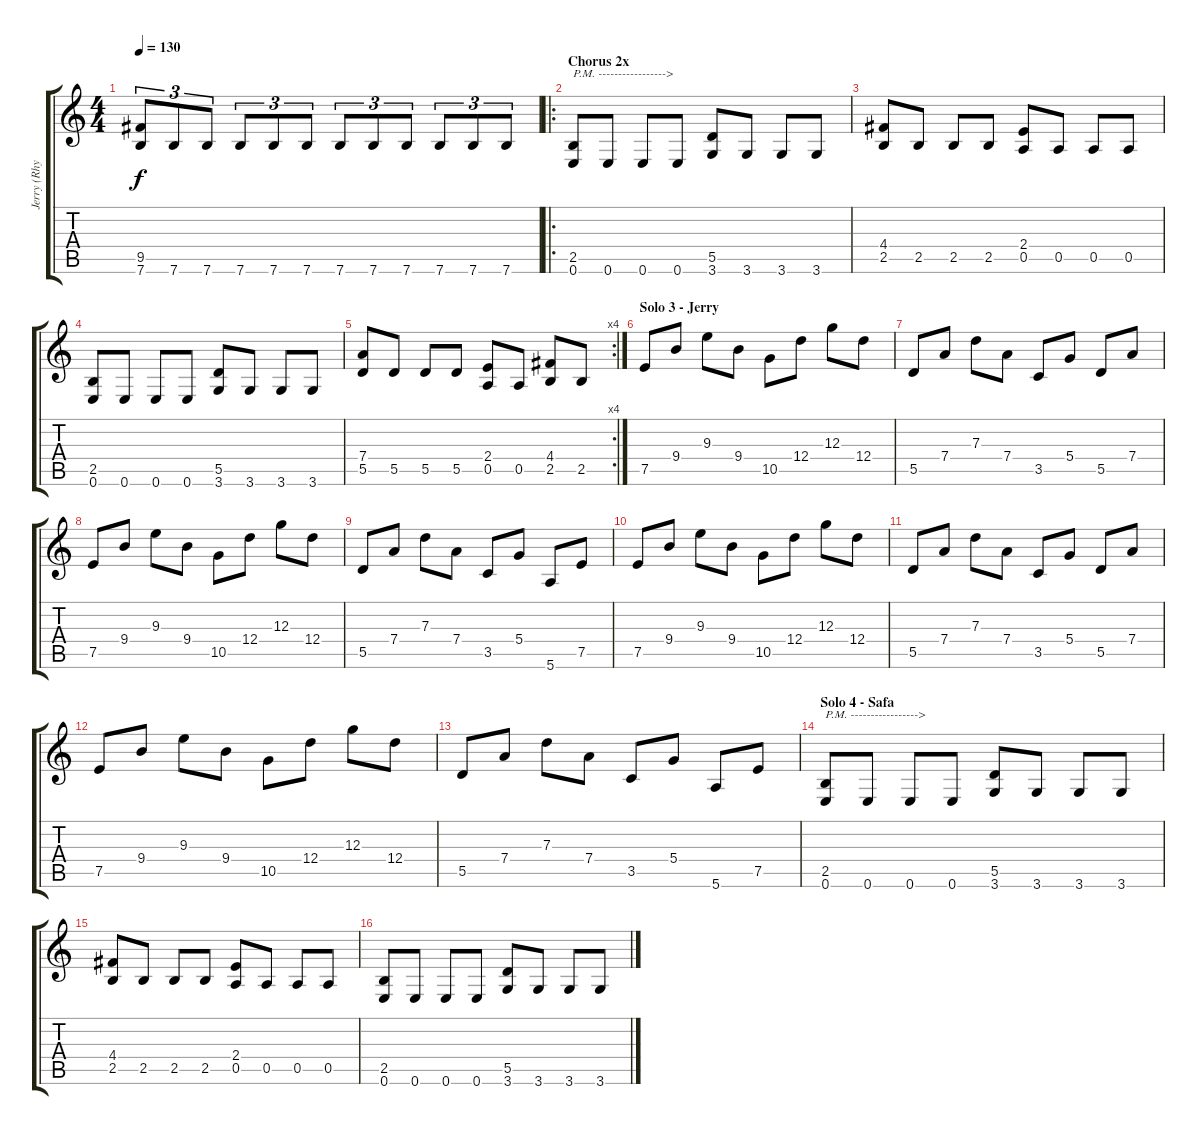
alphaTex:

\track ("Jerry (Rhythm)" "Jerry (Rhy") {instrument distortionguitar}
\staff {score tabs}
\tuning (E4 B3 G3 D3 A2 E2) {hide}
\ts (4 4)
\tempo 130
\clef g2
\ks c
(9.5 7.6).8{tu (3 2) dy f} 7.6.8{tu (3 2)} 7.6.8{tu (3 2)} 7.6.8{tu (3 2)} 7.6.8{tu (3 2)} 7.6.8{tu (3 2)} 7.6.8{tu (3 2)} 7.6.8{tu (3 2)} 7.6.8{tu (3 2)} 7.6.8{tu (3 2)} 7.6.8{tu (3 2)} 7.6.8{tu (3 2)} |
\ro
\section ("" "Chorus 2x")
(2.5 0.6).8{txt "P.M. ----------------->"} 0.6.8 0.6.8 0.6.8 (5.5 3.6).8 3.6.8 3.6.8 3.6.8 |
(4.4 2.5).8 2.5.8 2.5.8 2.5.8 (2.4 0.5).8 0.5.8 0.5.8 0.5.8 |
(2.5 0.6).8 0.6.8 0.6.8 0.6.8 (5.5 3.6).8 3.6.8 3.6.8 3.6.8 |
\rc 4
(7.4 5.5).8 5.5.8 5.5.8 5.5.8 (2.4 0.5).8 0.5.8 (4.4 2.5).8 2.5.8 |
\section ("" "Solo 3 - Jerry")
7.5.8 9.4.8 9.3.8 9.4.8 10.5.8 12.4.8 12.3.8 12.4.8 |
5.5.8 7.4.8 7.3.8 7.4.8 3.5.8 5.4.8 5.5.8 7.4.8 |
7.5.8 9.4.8 9.3.8 9.4.8 10.5.8 12.4.8 12.3.8 12.4.8 |
5.5.8 7.4.8 7.3.8 7.4.8 3.5.8 5.4.8 5.6.8 7.5.8 |
7.5.8 9.4.8 9.3.8 9.4.8 10.5.8 12.4.8 12.3.8 12.4.8 |
5.5.8 7.4.8 7.3.8 7.4.8 3.5.8 5.4.8 5.5.8 7.4.8 |
7.5.8 9.4.8 9.3.8 9.4.8 10.5.8 12.4.8 12.3.8 12.4.8 |
5.5.8 7.4.8 7.3.8 7.4.8 3.5.8 5.4.8 5.6.8 7.5.8 |
\section ("" "Solo 4 - Safa")
(2.5 0.6).8{txt "P.M. ----------------->"} 0.6.8 0.6.8 0.6.8 (5.5 3.6).8 3.6.8 3.6.8 3.6.8 |
(4.4 2.5).8 2.5.8 2.5.8 2.5.8 (2.4 0.5).8 0.5.8 0.5.8 0.5.8 |
(2.5 0.6).8 0.6.8 0.6.8 0.6.8 (5.5 3.6).8 3.6.8 3.6.8 3.6.8
